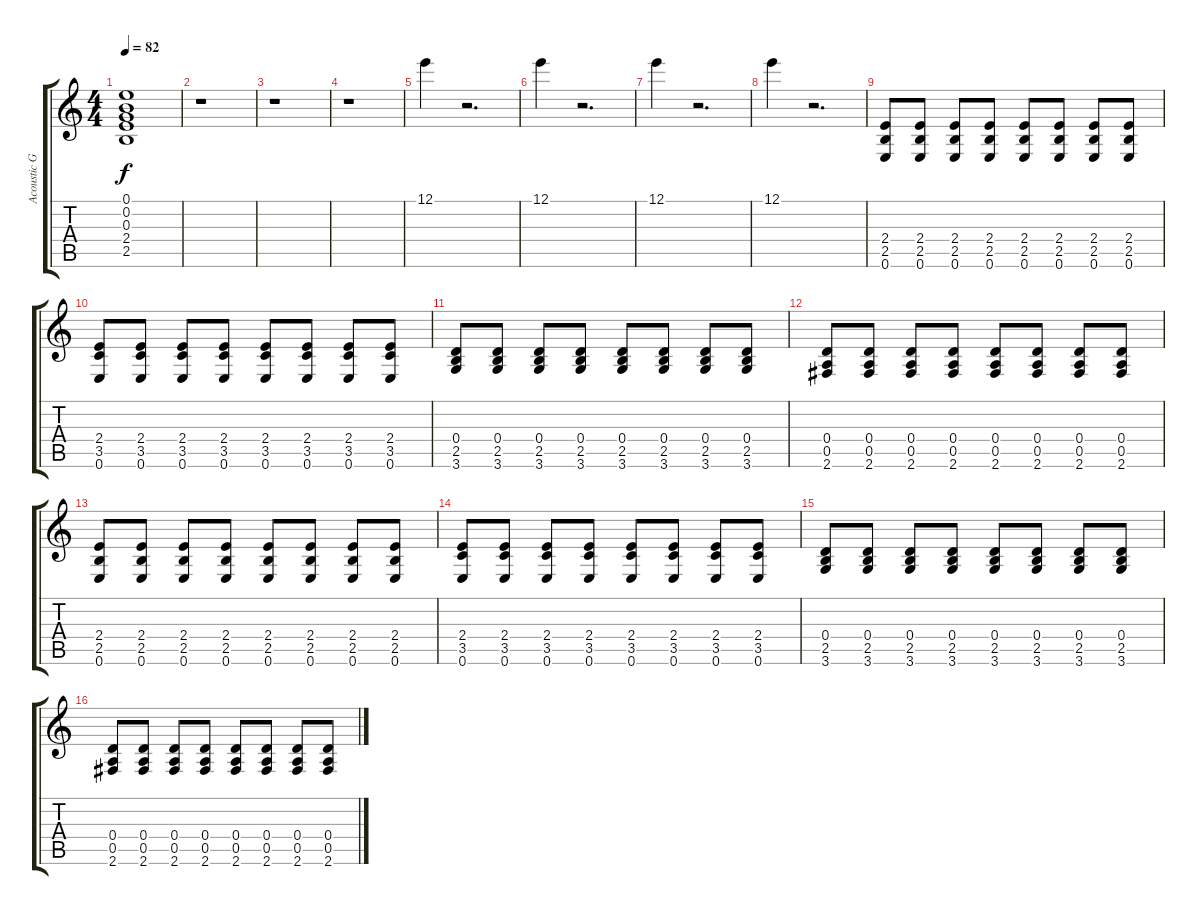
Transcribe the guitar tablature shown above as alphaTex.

\track ("Acoustic Guitar" "Acoustic G") {instrument acousticguitarsteel}
\staff {score tabs}
\tuning (E4 B3 G3 D3 A2 E2) {hide}
\ts (4 4)
\tempo 82
\clef g2
\ks c
(0.1 0.2 0.3 2.4 2.5).1{dy f} |
r.1 |
r.1 |
r.1 |
12.1.4 r.2{d} |
12.1.4 r.2{d} |
12.1.4 r.2{d} |
12.1.4 r.2{d} |
(2.4 2.5 0.6).8 (2.4 2.5 0.6).8 (2.4 2.5 0.6).8 (2.4 2.5 0.6).8 (2.4 2.5 0.6).8 (2.4 2.5 0.6).8 (2.4 2.5 0.6).8 (2.4 2.5 0.6).8 |
(2.4 3.5 0.6).8 (2.4 3.5 0.6).8 (2.4 3.5 0.6).8 (2.4 3.5 0.6).8 (2.4 3.5 0.6).8 (2.4 3.5 0.6).8 (2.4 3.5 0.6).8 (2.4 3.5 0.6).8 |
(0.4 2.5 3.6).8 (0.4 2.5 3.6).8 (0.4 2.5 3.6).8 (0.4 2.5 3.6).8 (0.4 2.5 3.6).8 (0.4 2.5 3.6).8 (0.4 2.5 3.6).8 (0.4 2.5 3.6).8 |
(0.4 0.5 2.6).8 (0.4 0.5 2.6).8 (0.4 0.5 2.6).8 (0.4 0.5 2.6).8 (0.4 0.5 2.6).8 (0.4 0.5 2.6).8 (0.4 0.5 2.6).8 (0.4 0.5 2.6).8 |
(2.4 2.5 0.6).8 (2.4 2.5 0.6).8 (2.4 2.5 0.6).8 (2.4 2.5 0.6).8 (2.4 2.5 0.6).8 (2.4 2.5 0.6).8 (2.4 2.5 0.6).8 (2.4 2.5 0.6).8 |
(2.4 3.5 0.6).8 (2.4 3.5 0.6).8 (2.4 3.5 0.6).8 (2.4 3.5 0.6).8 (2.4 3.5 0.6).8 (2.4 3.5 0.6).8 (2.4 3.5 0.6).8 (2.4 3.5 0.6).8 |
(0.4 2.5 3.6).8 (0.4 2.5 3.6).8 (0.4 2.5 3.6).8 (0.4 2.5 3.6).8 (0.4 2.5 3.6).8 (0.4 2.5 3.6).8 (0.4 2.5 3.6).8 (0.4 2.5 3.6).8 |
(0.4 0.5 2.6).8 (0.4 0.5 2.6).8 (0.4 0.5 2.6).8 (0.4 0.5 2.6).8 (0.4 0.5 2.6).8 (0.4 0.5 2.6).8 (0.4 0.5 2.6).8 (0.4 0.5 2.6).8
